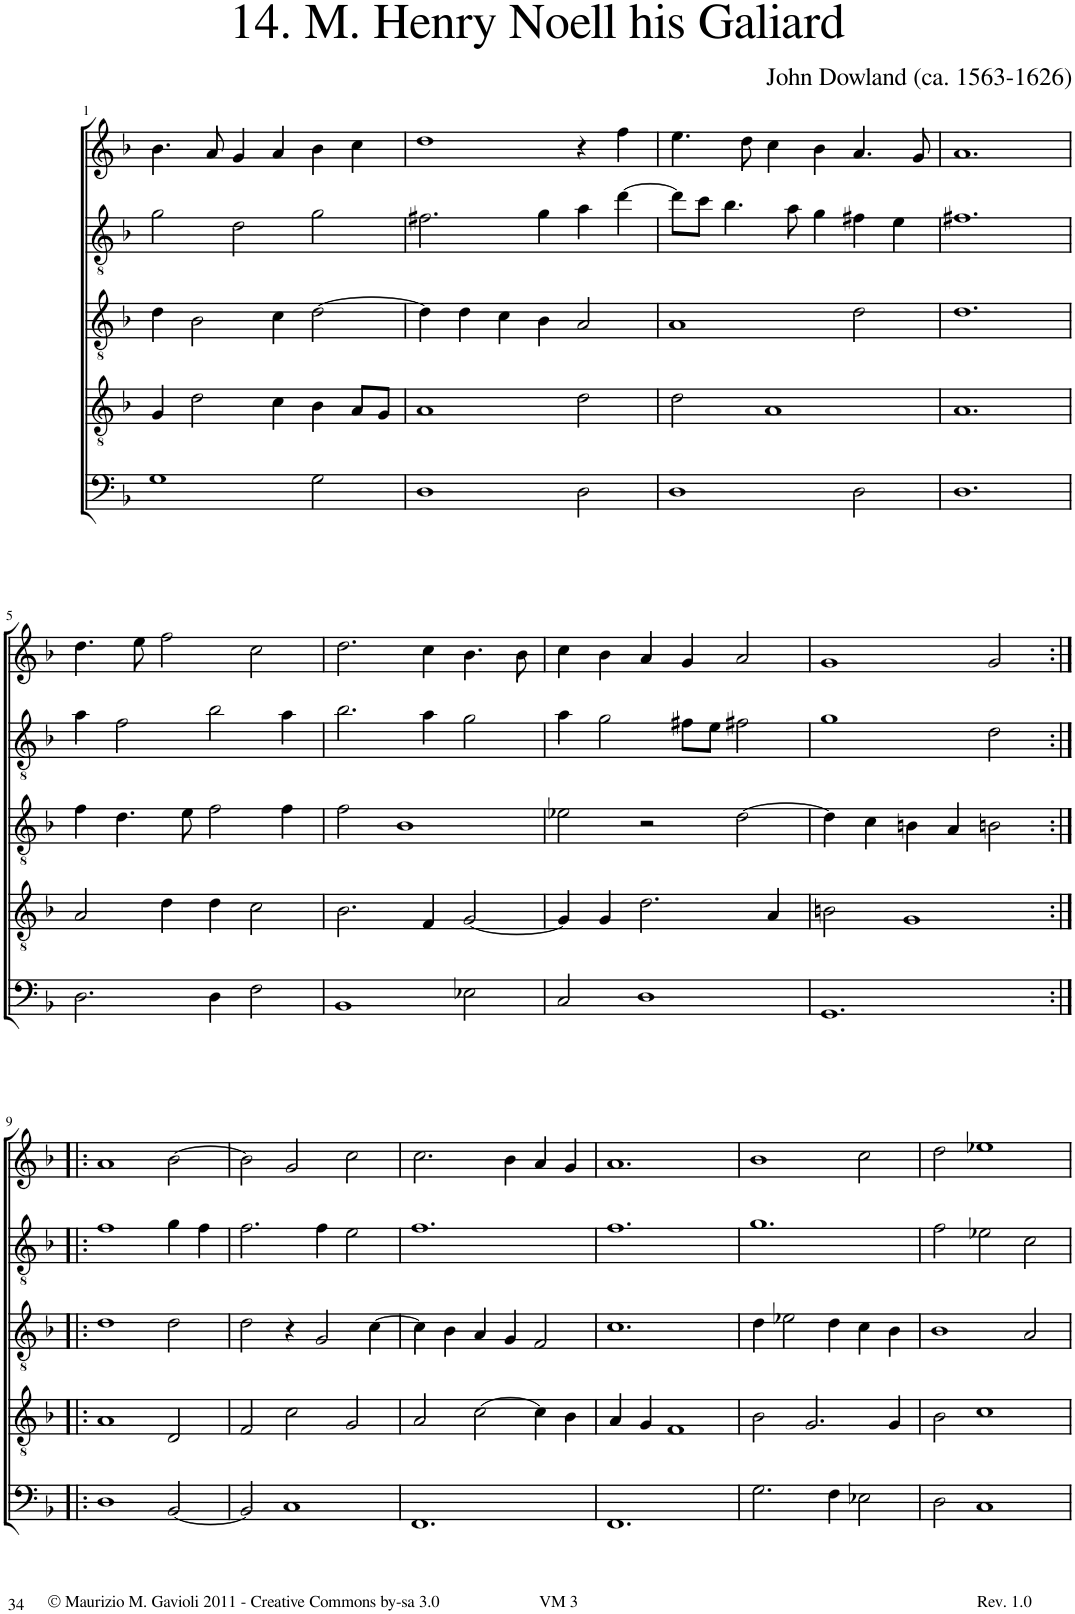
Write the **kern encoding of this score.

**kern	**kern	**kern	**kern	**kern
*part5	*part4	*part3	*part2	*part1
*staff5	*staff4	*staff3	*staff2	*staff1
*I"Trombone	*I"Trombone	*I"Trombone	*I"C Trumpet	*I"C Trumpet
*I'Trb	*I'Trb	*I'Trb	*I'Tpt	*I'Tpt
!!LO:PB:g=z
*clefF4	*clefGv2	*clefGv2	*clefGv2	*clefG2
*k[b-]	*k[b-]	*k[b-]	*k[b-]	*k[b-]
*M3/2	*M3/2	*M3/2	*M3/2	*M3/2
=1!|:	=1!|:	=1!|:	=1!|:	=1!|:
1G	4G/	4d\	2g\	4.b-\
.	2d\	2B-\	.	.
.	.	.	.	8a/
.	.	.	2d\	4g/
.	4c\	4c\	.	4a/
2G\	4B-\	[2d\	2g\	4b-\
.	8A/L	.	.	4cc\
.	8G/J	.	.	.
=2	=2	=2	=2	=2
1D	1A	4d\]	2.f#X\	1dd
.	.	4d\	.	.
.	.	4c\	.	.
.	.	4B-\	4g\	.
2D\	2d\	2A/	4a\	4r
.	.	.	[4dd\	4ff\
=3	=3	=3	=3	=3
1D	2d\	1A	8dd\L]	4.ee\
.	.	.	8cc\J	.
.	.	.	4.b-\	.
.	.	.	.	8dd\
.	1A	.	.	4cc\
.	.	.	8a\	.
.	.	.	4g\	4b-\
2D\	.	2d\	4f#X\	4.a/
.	.	.	4e\	.
.	.	.	.	8g/
=4	=4	=4	=4	=4
1.D	1.A	1.d	1.f#X	1.a
!!LO:LB:g=z
=5	=5	=5	=5	=5
2.D\	2A/	4f\	4a\	4.dd\
.	.	4.d\	2f\	.
.	.	.	.	8ee\
.	4d\	.	.	2ff\
.	.	8e\	.	.
4D\	4d\	2f\	2b-\	.
2F\	2c\	.	.	2cc\
.	.	4f\	4a\	.
=6	=6	=6	=6	=6
1BB-	2.B-\	2f\	2.b-\	2.dd\
.	.	1B-	.	.
.	4F/	.	4a\	4cc\
2E-X\	[2G/	.	2g\	4.b-\
.	.	.	.	8b-\
=7	=7	=7	=7	=7
2C/	4G/]	2e-X\	4a\	4cc\
.	4G/	.	2g\	4b-\
1D	2.d\	2r	.	4a/
.	.	.	8f#X\L	4g/
.	.	.	8e\J	.
.	.	[2d\	2f#X\	2a/
.	4A/	.	.	.
=8	=8	=8	=8	=8
1.GG	2Bn\	4d\]	1g	1g
.	.	4c\	.	.
.	1G	4Bn\	.	.
.	.	4A/	.	.
.	.	2Bn\	2d\	2g/
!!LO:LB:g=z
=9:|!|:	=9:|!|:	=9:|!|:	=9:|!|:	=9:|!|:
1D	1A	1d	1f	1a
[2BB-/	2D/	2d\	4g\	[2b-\
.	.	.	4f\	.
=10	=10	=10	=10	=10
2BB-/]	2F/	2d\	2.f\	2b-\]
1C	2c\	4r	.	2g/
.	.	2G/	4f\	.
.	2G/	.	2e\	2cc\
.	.	[4c\	.	.
=11	=11	=11	=11	=11
1.FF	2A/	4c\]	1.f	2.cc\
.	.	4B-\	.	.
.	[2c\	4A/	.	.
.	.	4G/	.	4b-\
.	4c\]	2F/	.	4a/
.	4B-\	.	.	4g/
=12	=12	=12	=12	=12
1.FF	4A/	1.c	1.f	1.a
.	4G/	.	.	.
.	1F	.	.	.
=13	=13	=13	=13	=13
2.G\	2B-\	4d\	1.g	1b-
.	.	2e-X\	.	.
.	2.G/	.	.	.
4F\	.	4d\	.	.
2E-X\	.	4c\	.	2cc\
.	4G/	4B-\	.	.
=14	=14	=14	=14	=14
2D\	2B-\	1B-	2f\	2dd\
1C	1c	.	2e-X\	1ee-X
.	.	2A/	2c\	.
=	=	=	=	=
*-	*-	*-	*-	*-
